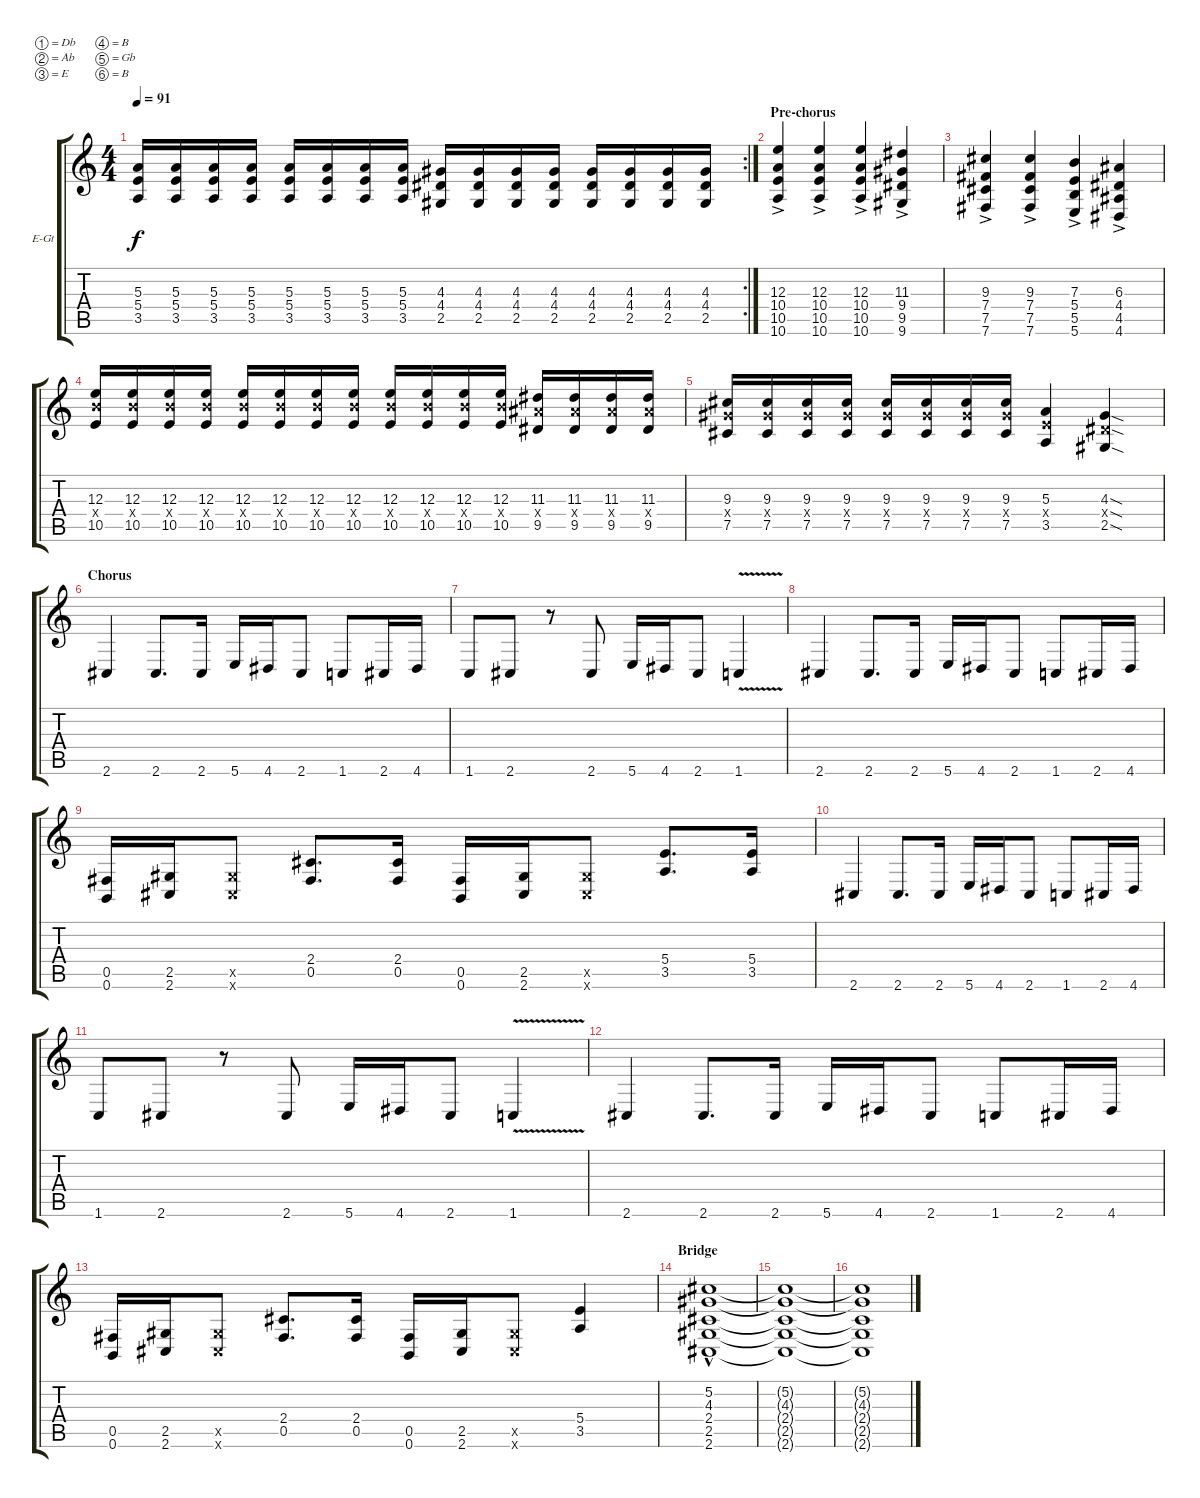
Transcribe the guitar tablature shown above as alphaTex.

\defaultSystemsLayout 4
\bracketExtendMode groupsimilarinstruments
\firstSystemTrackNameOrientation horizontal
\otherSystemsTrackNameOrientation horizontal
\track ("Electric Guitar" "E-Gt") {instrument distortionguitar}
\staff {score tabs}
\tuning (Db4 Ab3 E3 B2 Gb2 B1)
\rc 2
\ts (4 4)
\tempo 91
\clef g2
\ks c
(3.5 5.4 5.3).16{dy f} (3.5 5.4 5.3).16 (3.5 5.4 5.3).16 (3.5 5.4 5.3).16 (3.5 5.4 5.3).16 (3.5 5.4 5.3).16 (3.5 5.4 5.3).16 (3.5 5.4 5.3).16 (2.5 4.4 4.3).16 (2.5 4.4 4.3).16 (2.5 4.4 4.3).16 (2.5 4.4 4.3).16 (2.5 4.4 4.3).16 (2.5 4.4 4.3).16 (2.5 4.4 4.3).16 (2.5 4.4 4.3).16 |
\section ("" "Pre-chorus")
(10.5 10.6 12.3{ac} 10.4).4 (10.5 10.6 12.3{ac} 10.4).4 (10.6 10.5 12.3{ac} 10.4).4 (9.5 9.6 11.3{ac} 9.4).4 |
(7.5 7.6 9.3{ac} 7.4).4 (7.5 7.6 9.3{ac} 7.4).4 (5.5 5.6 5.4 7.3{ac}).4 (4.6 4.5 4.4 6.3{ac}).4 |
(12.3 10.5 12.4{x}).16 (12.3 10.5 12.4{x}).16 (12.3 10.5 12.4{x}).16 (12.3 10.5 12.4{x}).16 (12.3 10.5 12.4{x}).16 (12.3 10.5 12.4{x}).16 (12.3 10.5 12.4{x}).16 (12.3 10.5 12.4{x}).16 (12.3 10.5 12.4{x}).16 (12.3 10.5 12.4{x}).16 (12.3 10.5 12.4{x}).16 (12.3 10.5 12.4{x}).16 (9.5 11.4{x} 11.3).16 (9.5 11.4{x} 11.3).16 (9.5 11.4{x} 11.3).16 (9.5 11.4{x} 11.3).16 |
(7.5 9.3 9.4{x}).16 (9.4{x} 9.3 7.5).16 (9.4{x} 9.3 7.5).16 (9.4{x} 9.3 7.5).16 (9.4{x} 9.3 7.5).16 (9.4{x} 9.3 7.5).16 (9.4{x} 9.3 7.5).16 (9.4{x} 9.3 7.5).16 (5.3 5.4{x} 3.5).4 (4.3{sod} 4.4{sod x} 2.5{sod}).4 |
\section ("" "Chorus")
2.6.4 2.6.8{d} 2.6.16 5.6.16 4.6.16 2.6.8 1.6.8 2.6.16 4.6.16 |
1.6.8 2.6.8 r.8 2.6.8 5.6.16 4.6.16 2.6.8 1.6{v}.4 |
2.6.4 2.6.8{d} 2.6.16 5.6.16 4.6.16 2.6.8 1.6.8 2.6.16 4.6.16 |
(0.6 0.5).16 (2.5 2.6).16 (2.6{x} 2.5{x}).8 (0.5 2.4).8{d} (2.4 0.5).16 (0.6 0.5).16 (2.5 2.6).16 (2.6{x} 2.5{x}).8 (3.5 5.4).8{d} (5.4 3.5).16 |
2.6.4 2.6.8{d} 2.6.16 5.6.16 4.6.16 2.6.8 1.6.8 2.6.16 4.6.16 |
1.6.8 2.6.8 r.8 2.6.8 5.6.16 4.6.16 2.6.8 1.6{v}.4 |
2.6.4 2.6.8{d} 2.6.16 5.6.16 4.6.16 2.6.8 1.6.8 2.6.16 4.6.16 |
(0.6 0.5).16 (2.5 2.6).16 (2.6{x} 2.5{x}).8 (0.5 2.4).8{d} (2.4 0.5).16 (0.6 0.5).16 (2.5 2.6).16 (2.6{x} 2.5{x}).8 (3.5 5.4).4 |
\section ("" "Bridge")
(2.5 2.6 2.4 4.3 5.2{hac}).1 |
(2.6{t} 2.5{t} 5.2{t} 4.3{t} 2.4{t}).1 |
(2.5{t} 2.6{t} 5.2{t} 4.3{t} 2.4{t}).1
